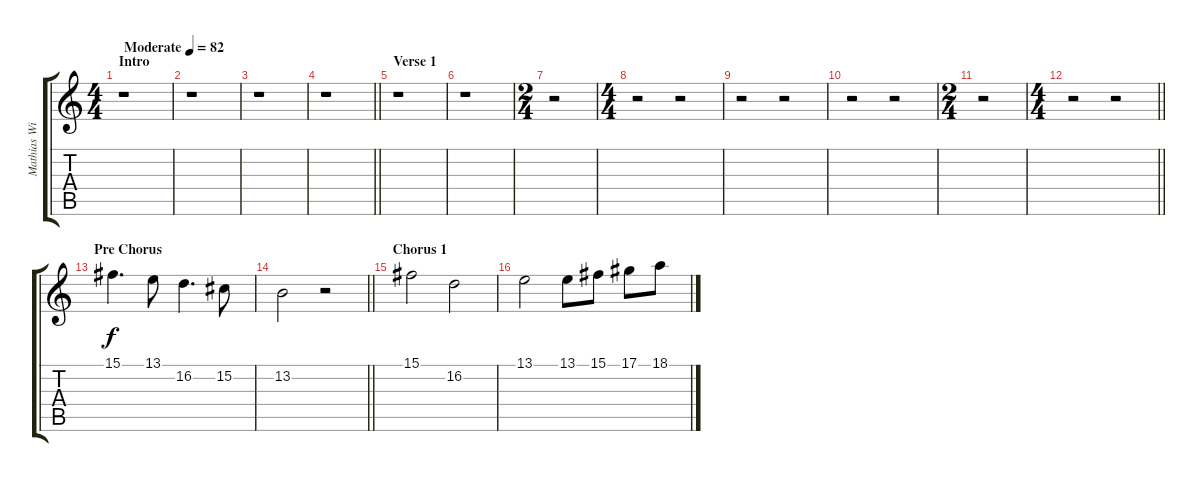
\track ("Mathias Wiesner - Flute 2" "Mathias Wi") {instrument flute}
\staff {score tabs}
\tuning (Eb4 Bb3 Gb3 Db3 Ab2 Eb2) {hide}
\ts (4 4)
\section ("" "Intro")
\tempo (82 "Moderate")
\clef g2
\ks c
r.1{dy f instrument flute} |
r.1 |
r.1 |
\barLineRight lightlight
r.1 |
\section ("" "Verse 1")
r.1 |
r.1 |
\ts (2 4)
r.2 |
\ts (4 4)
r.2 r.2 |
r.2 r.2 |
r.2 r.2 |
\ts (2 4)
r.2 |
\ts (4 4)
\barLineRight lightlight
r.2 r.2 |
\section ("" "Pre Chorus")
15.1.4{d} 13.1.8 16.2.4{d} 15.2.8 |
\barLineRight lightlight
13.2.2 r.2 |
\section ("" "Chorus 1")
15.1.2 16.2.2 |
13.1.2 13.1.8 15.1.8 17.1.8 18.1.8
